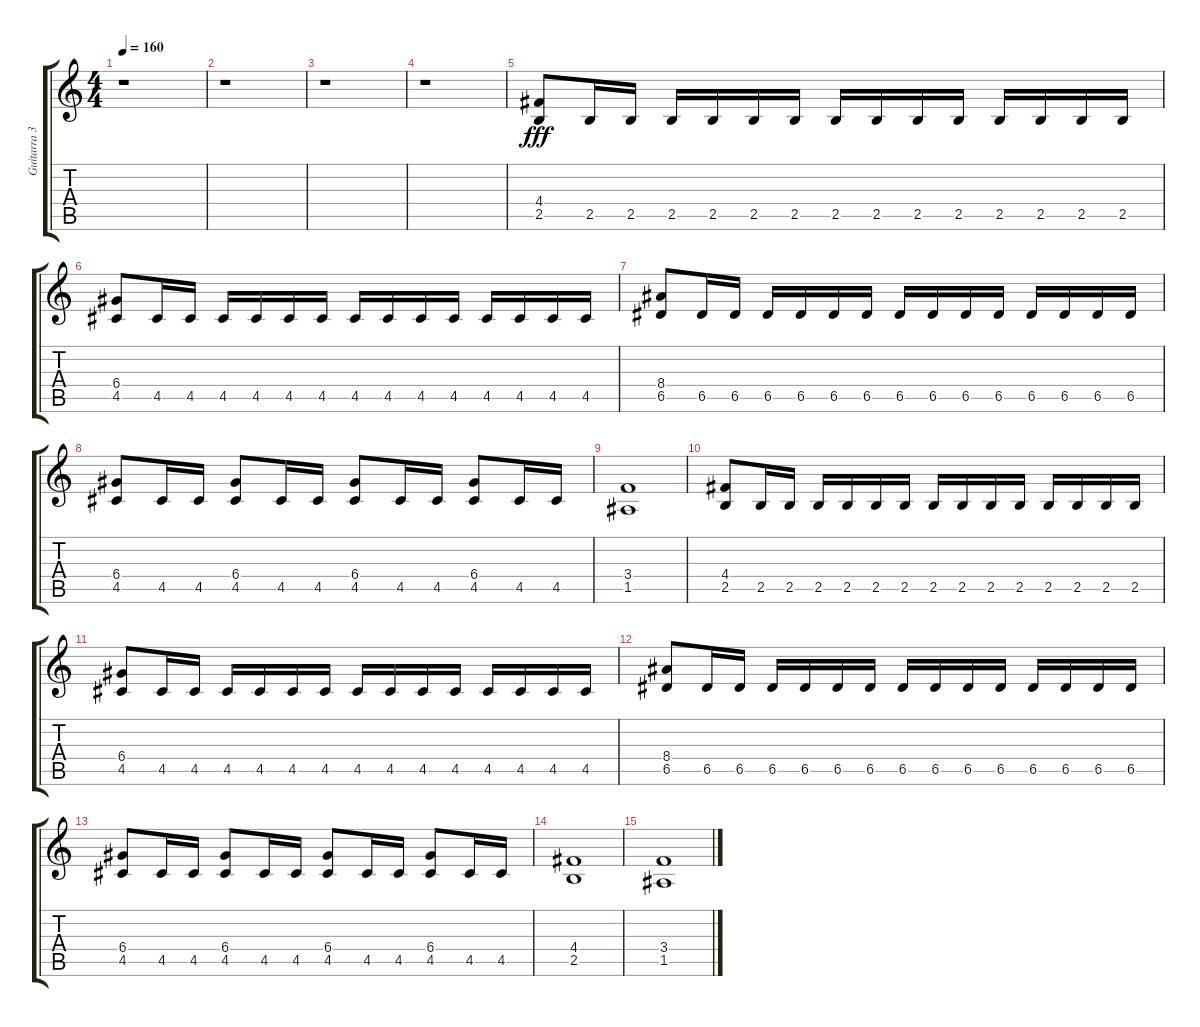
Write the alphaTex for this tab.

\track ("Guitarra 3" "Guitarra 3") {instrument overdrivenguitar}
\staff {score tabs}
\tuning (E4 B3 G3 D3 A2 E2) {hide}
\ts (4 4)
\tempo 160
\clef g2
\ks c
r.1{dy ff} |
r.1 |
r.1 |
r.1 |
(4.4 2.5).8{dy fff} 2.5.16 2.5.16 2.5.16 2.5.16 2.5.16 2.5.16 2.5.16 2.5.16 2.5.16 2.5.16 2.5.16 2.5.16 2.5.16 2.5.16 |
(6.4 4.5).8 4.5.16 4.5.16 4.5.16 4.5.16 4.5.16 4.5.16 4.5.16 4.5.16 4.5.16 4.5.16 4.5.16 4.5.16 4.5.16 4.5.16 |
(8.4 6.5).8 6.5.16 6.5.16 6.5.16 6.5.16 6.5.16 6.5.16 6.5.16 6.5.16 6.5.16 6.5.16 6.5.16 6.5.16 6.5.16 6.5.16 |
(6.4 4.5).8 4.5.16 4.5.16 (6.4 4.5).8 4.5.16 4.5.16 (6.4 4.5).8 4.5.16 4.5.16 (6.4 4.5).8 4.5.16 4.5.16 |
(3.4 1.5).1 |
(4.4 2.5).8 2.5.16 2.5.16 2.5.16 2.5.16 2.5.16 2.5.16 2.5.16 2.5.16 2.5.16 2.5.16 2.5.16 2.5.16 2.5.16 2.5.16 |
(6.4 4.5).8 4.5.16 4.5.16 4.5.16 4.5.16 4.5.16 4.5.16 4.5.16 4.5.16 4.5.16 4.5.16 4.5.16 4.5.16 4.5.16 4.5.16 |
(8.4 6.5).8 6.5.16 6.5.16 6.5.16 6.5.16 6.5.16 6.5.16 6.5.16 6.5.16 6.5.16 6.5.16 6.5.16 6.5.16 6.5.16 6.5.16 |
(6.4 4.5).8 4.5.16 4.5.16 (6.4 4.5).8 4.5.16 4.5.16 (6.4 4.5).8 4.5.16 4.5.16 (6.4 4.5).8 4.5.16 4.5.16 |
(4.4 2.5).1 |
(3.4 1.5).1
